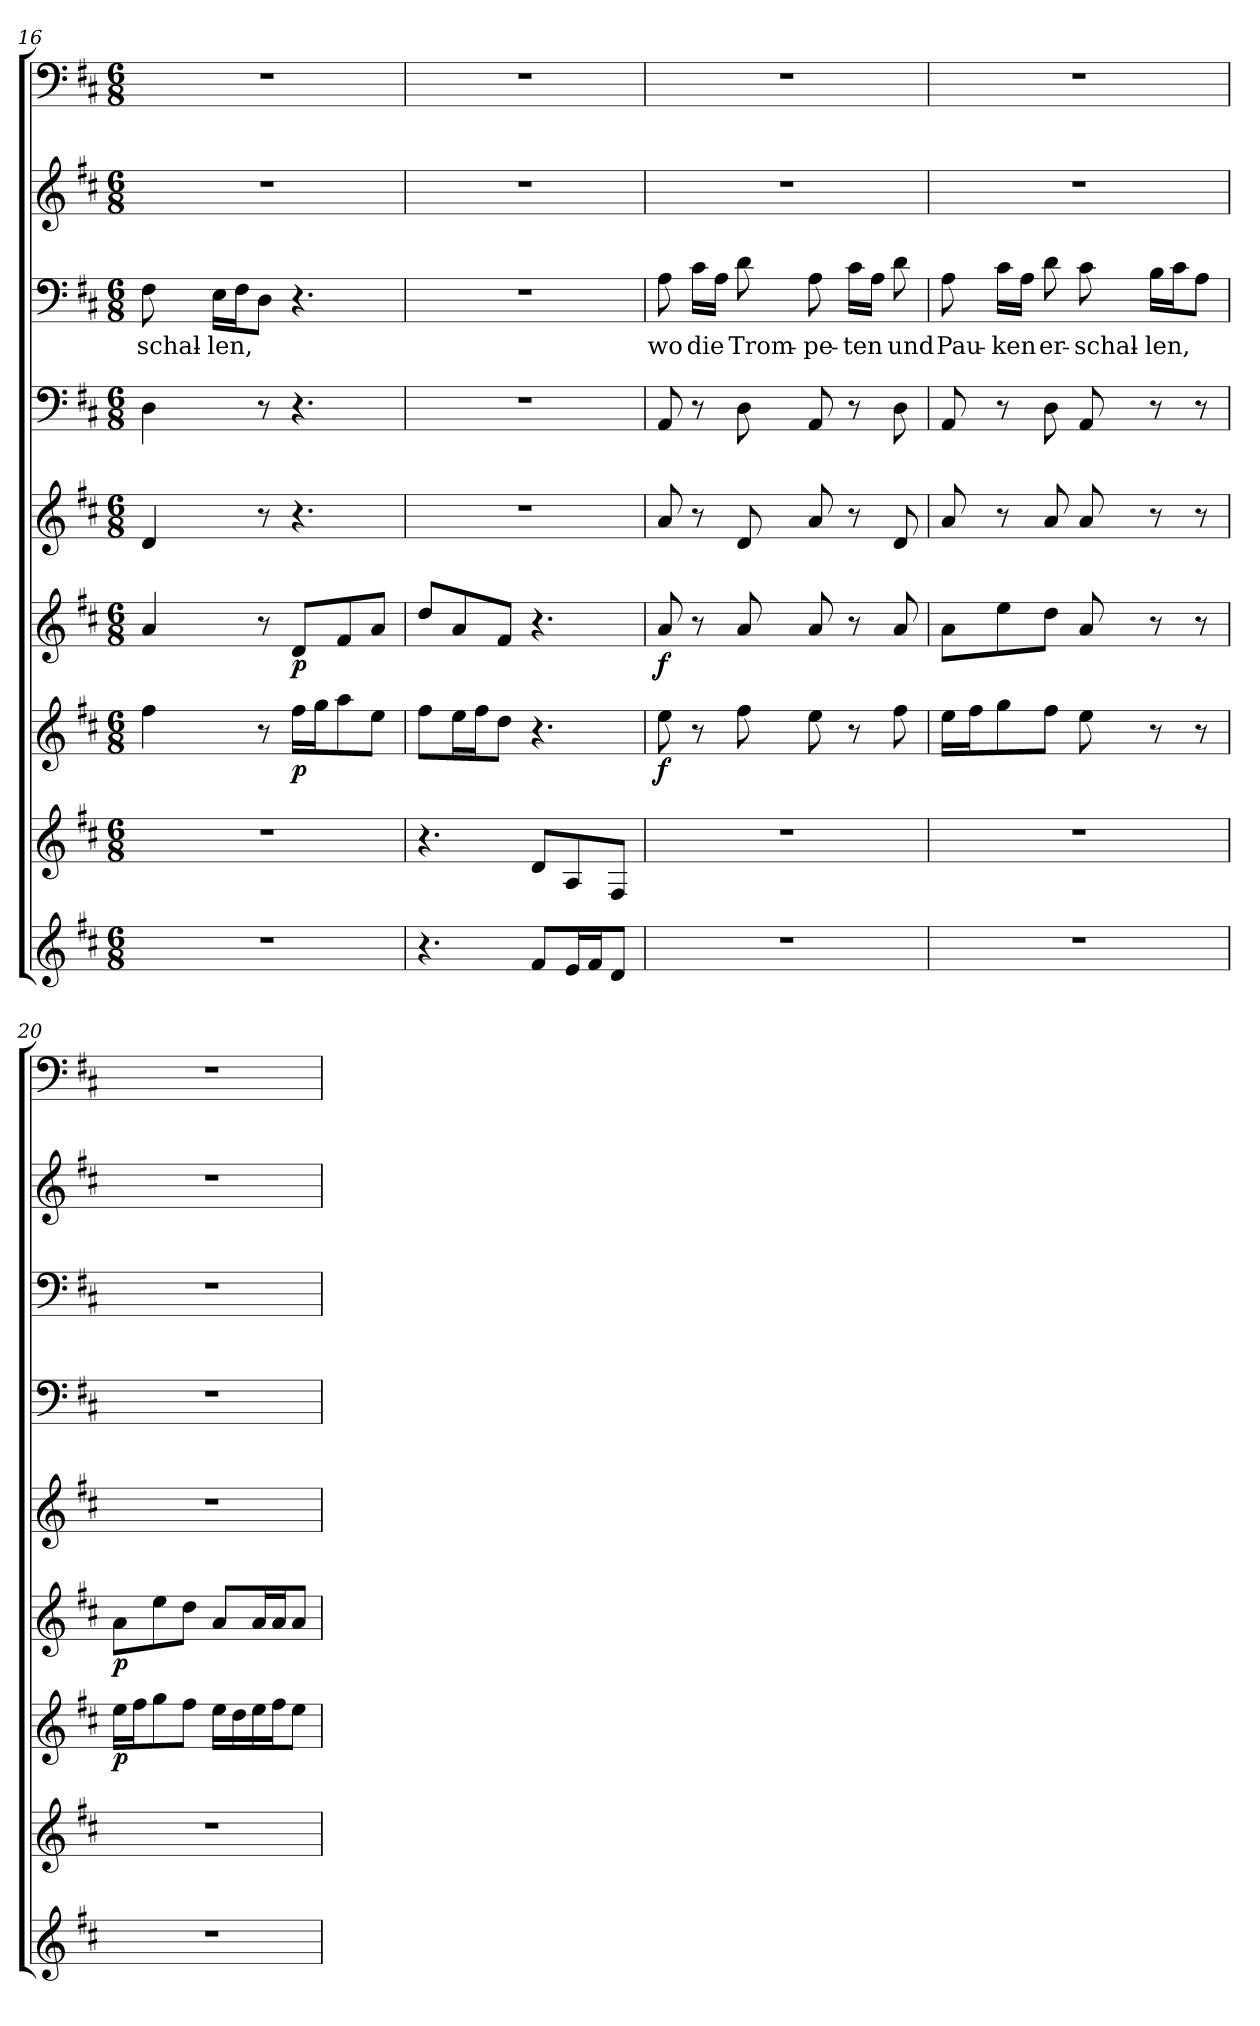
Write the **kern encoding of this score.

**kern	**kern	**kern	**dynam	**kern	**dynam	**kern	**kern	**kern	**text	**kern	**kern
*part9	*part8	*part7	*part7	*part6	*part6	*part5	*part4	*part3	*part3	*part2	*part1
*staff9	*staff8	*staff7	*staff7	*staff6	*staff6	*staff5	*staff4	*staff3	*staff3	*staff2	*staff1
*clefG2	*clefG2	*clefG2	*	*clefG2	*	*clefG2	*clefF4	*clefF4	*	*clefG2	*clefF4
*k[f#c#]	*k[f#c#]	*k[f#c#]	*	*k[f#c#]	*	*k[f#c#]	*k[f#c#]	*k[f#c#]	*	*k[f#c#]	*k[f#c#]
*D:	*D:	*D:	*	*D:	*	*D:	*D:	*D:	*	*D:	*D:
*M6/8	*M6/8	*M6/8	*	*M6/8	*	*M6/8	*M6/8	*M6/8	*	*M6/8	*M6/8
=16	=16	=16	=16	=16	=16	=16	=16	=16	=16	=16	=16
2.r	2.r	4ff#\	.	4a/	.	4d/	4D\	8F#\	-schal-	2.r	2.r
.	.	.	.	.	.	.	.	16E\LL	-len,	.	.
.	.	.	.	.	.	.	.	16F#\J	.	.	.
.	.	8r	.	8r	.	8r	8r	8D\J	.	.	.
.	.	16ff#\LL	p	8d/L	p	4.r	4.r	4.r	.	.	.
.	.	16gg\J	.	.	.	.	.	.	.	.	.
.	.	8aa\	.	8f#/	.	.	.	.	.	.	.
.	.	8ee\J	.	8a/J	.	.	.	.	.	.	.
=17	=17	=17	=17	=17	=17	=17	=17	=17	=17	=17	=17
4.r	4.r	8ff#\L	.	8dd/L	.	2.r	2.r	2.r	.	2.r	2.r
.	.	16ee\L	.	8a/	.	.	.	.	.	.	.
.	.	16ff#\J	.	.	.	.	.	.	.	.	.
.	.	8dd\J	.	8f#/J	.	.	.	.	.	.	.
8f#/L	8d/L	4.r	.	4.r	.	.	.	.	.	.	.
16e/L	8A/	.	.	.	.	.	.	.	.	.	.
16f#/J	.	.	.	.	.	.	.	.	.	.	.
8d/J	8F#/J	.	.	.	.	.	.	.	.	.	.
=18	=18	=18	=18	=18	=18	=18	=18	=18	=18	=18	=18
2.r	2.r	8ee\	f	8a/	f	8a/	8AA/	8A\	wo	2.r	2.r
.	.	8r	.	8r	.	8r	8r	16c#\LL	die	.	.
.	.	.	.	.	.	.	.	16A\JJ	.	.	.
.	.	8ff#\	.	8a/	.	8d/	8D\	8d\	Trom-	.	.
.	.	8ee\	.	8a/	.	8a/	8AA/	8A\	-pe-	.	.
.	.	8r	.	8r	.	8r	8r	16c#\LL	-ten	.	.
.	.	.	.	.	.	.	.	16A\JJ	.	.	.
.	.	8ff#\	.	8a/	.	8d/	8D\	8d\	und	.	.
=19	=19	=19	=19	=19	=19	=19	=19	=19	=19	=19	=19
2.r	2.r	16ee\LL	.	8a\L	.	8a/	8AA/	8A\	Pau-	2.r	2.r
.	.	16ff#\J	.	.	.	.	.	.	.	.	.
.	.	8gg\	.	8ee\	.	8r	8r	16c#\LL	-ken	.	.
.	.	.	.	.	.	.	.	16A\JJ	.	.	.
.	.	8ff#\J	.	8dd\J	.	8a/	8D\	8d\	er-	.	.
.	.	8ee\	.	8a/	.	8a/	8AA/	8c#\	-schal-	.	.
.	.	8r	.	8r	.	8r	8r	16B\LL	-len,	.	.
.	.	.	.	.	.	.	.	16c#\J	.	.	.
.	.	8r	.	8r	.	8r	8r	8A\J	.	.	.
=20	=20	=20	=20	=20	=20	=20	=20	=20	=20	=20	=20
2.r	2.r	16ee\LL	p	8a\L	p	2.r	2.r	2.r	.	2.r	2.r
.	.	16ff#\J	.	.	.	.	.	.	.	.	.
.	.	8gg\	.	8ee\	.	.	.	.	.	.	.
.	.	8ff#\J	.	8dd\J	.	.	.	.	.	.	.
.	.	16ee\LL	.	8a/L	.	.	.	.	.	.	.
.	.	16dd\	.	.	.	.	.	.	.	.	.
.	.	16ee\	.	16a/L	.	.	.	.	.	.	.
.	.	16ff#\J	.	16a/J	.	.	.	.	.	.	.
.	.	8ee\J	.	8a/J	.	.	.	.	.	.	.
=	=	=	=	=	=	=	=	=	=	=	=
*-	*-	*-	*-	*-	*-	*-	*-	*-	*-	*-	*-
